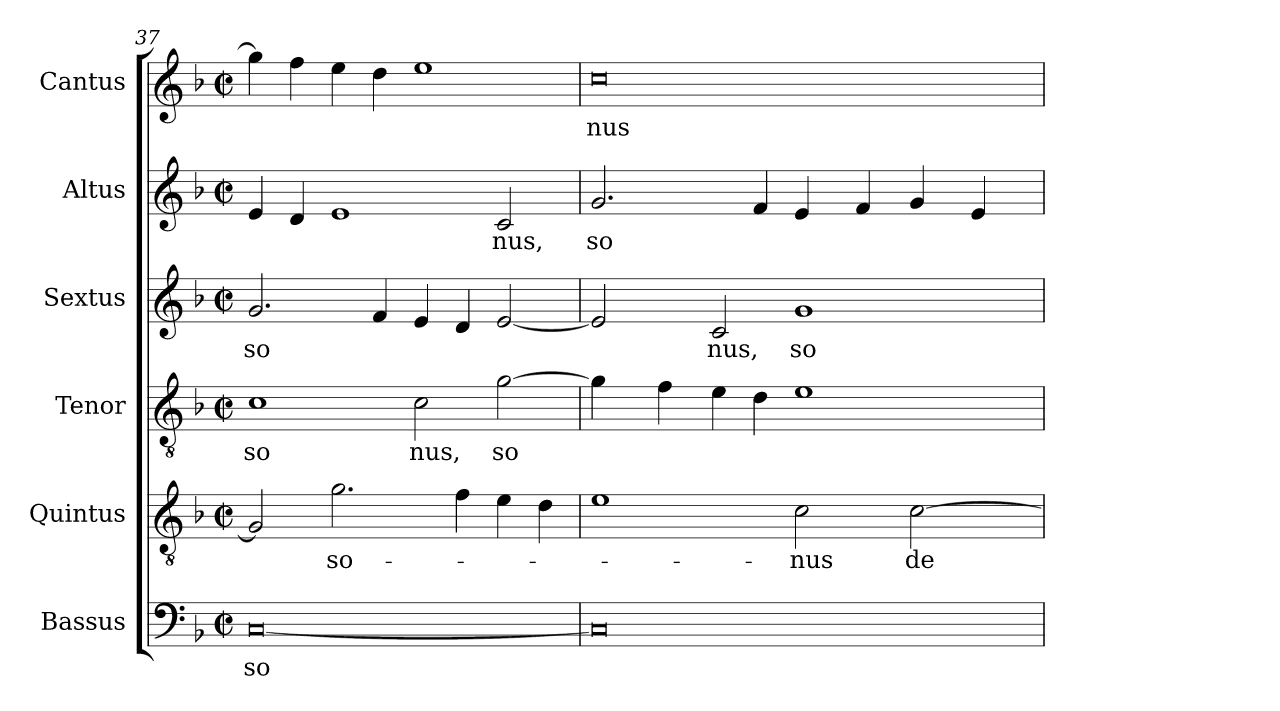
**kern	**text	**kern	**text	**kern	**text	**kern	**text	**kern	**text	**kern	**text
*part6	*part6	*part5	*part5	*part4	*part4	*part3	*part3	*part2	*part2	*part1	*part1
*staff6	*staff6	*staff5	*staff5	*staff4	*staff4	*staff3	*staff3	*staff2	*staff2	*staff1	*staff1
*I"Bassus	*	*I"Quintus	*	*I"Tenor	*	*I"Sextus	*	*I"Altus	*	*I"Cantus	*
*clefF4	*	*clefGv2	*	*clefGv2	*	*clefG2	*	*clefG2	*	*clefG2	*
*k[b-]	*	*k[b-]	*	*k[b-]	*	*k[b-]	*	*k[b-]	*	*k[b-]	*
*F:	*	*F:	*	*F:	*	*F:	*	*F:	*	*F:	*
*M2/2	*	*M2/2	*	*M2/2	*	*M2/2	*	*M2/2	*	*M2/2	*
*met(c|)	*	*met(c|)	*	*met(c|)	*	*met(c|)	*	*met(c|)	*	*met(c|)	*
=37	=37	=37	=37	=37	=37	=37	=37	=37	=37	=37	=37
!	!LO:LY:b:cj	!	!	!	!LO:LY:b:cj	!	!LO:LY:b:cj	!	!	!	!
[>0C	so	2G/]	.	1c	so	2.g/	so	4e/	.	4gg\]	.
.	.	.	.	.	.	.	.	4d/	.	4ff\	.
!	!	!	!LO:LY:b:cj	!	!	!	!	!	!	!	!
.	.	2.g\	so-	.	.	.	.	1e	.	4ee\	.
.	.	.	.	.	.	4f/	.	.	.	4dd\	.
!	!	!	!	!	!LO:LY:b:cj	!	!	!	!	!	!
.	.	.	.	2c\	nus,	4e/	.	.	.	1ee	.
.	.	4f\	.	.	.	4d/	.	.	.	.	.
!	!	!	!	!	!LO:LY:b:cj	!	!	!	!LO:LY:b:cj	!	!
.	.	4e\	.	[>2g\	so	[>2e/	.	2c/	-nus,	.	.
.	.	4d\	.	.	.	.	.	.	.	.	.
!!LO:LB:g=z
=38	=38	=38	=38	=38	=38	=38	=38	=38	=38	=38	=38
!	!	!	!	!	!	!	!	!	!LO:LY:b:cj	!	!LO:LY:b:cj
*^	*	*^	*	*^	*	*	*	*	*	*	*
0C]	4ryy	.	1e	8..ryy	.	4g\]	16ryy	.	2e/]	.	2.g/	so	0cc	nus
.	.	.	.	.	.	.	64ryy	.	.	.	.	.	.	.
.	.	.	.	.	.	.	1ryy	.	.	.	.	.	.	.
.	.	.	.	1ryy	.	.	.	.	.	.	.	.	.	.
.	16.ryy	.	.	.	.	4f\	.	.	.	.	.	.	.	.
.	1ryy	.	.	.	.	.	.	.	.	.	.	.	.	.
!	!	!	!	!	!	!	!	!	!	!LO:LY:b:cj	!	!	!	!
.	.	.	.	.	.	4e\	.	.	2c/	nus,	.	.	.	.
.	.	.	.	.	.	4d\	.	.	.	.	4f/	.	.	.
!	!	!	!	!	!LO:LY:b:cj	!	!	!	!	!LO:LY:b:cj	!	!	!	!
.	.	.	2c\	.	-nus	1e	.	.	1g	so	4e/	.	.	.
.	.	.	.	.	.	.	2ryy	.	.	.	.	.	.	.
.	.	.	.	2ryy	.	.	.	.	.	.	.	.	.	.
.	.	.	.	.	.	.	.	.	.	.	4f/	.	.	.
.	2ryy	.	.	.	.	.	.	.	.	.	.	.	.	.
!	!	!	!	!	!LO:LY:b:cj	!	!	!	!	!	!	!	!	!
.	.	.	[>2c\	.	de	.	.	.	.	.	4g/	.	.	.
.	.	.	.	.	.	.	4ryy	.	.	.	.	.	.	.
.	.	.	.	4ryy	.	.	.	.	.	.	.	.	.	.
.	.	.	.	.	.	.	.	.	.	.	4e/	.	.	.
.	.	.	.	.	.	.	8ryy	.	.	.	.	.	.	.
.	8ryy	.	.	.	.	.	.	.	.	.	.	.	.	.
.	.	.	.	.	.	.	32.ryy	.	.	.	.	.	.	.
.	32ryy	.	.	32ryy	.	.	.	.	.	.	.	.	.	.
*v	*v	*	*	*	*	*v	*v	*	*	*	*	*	*	*
*	*	*v	*v	*	*	*	*	*	*	*	*	*
=	=	=	=	=	=	=	=	=	=	=	=
*-	*-	*-	*-	*-	*-	*-	*-	*-	*-	*-	*-
